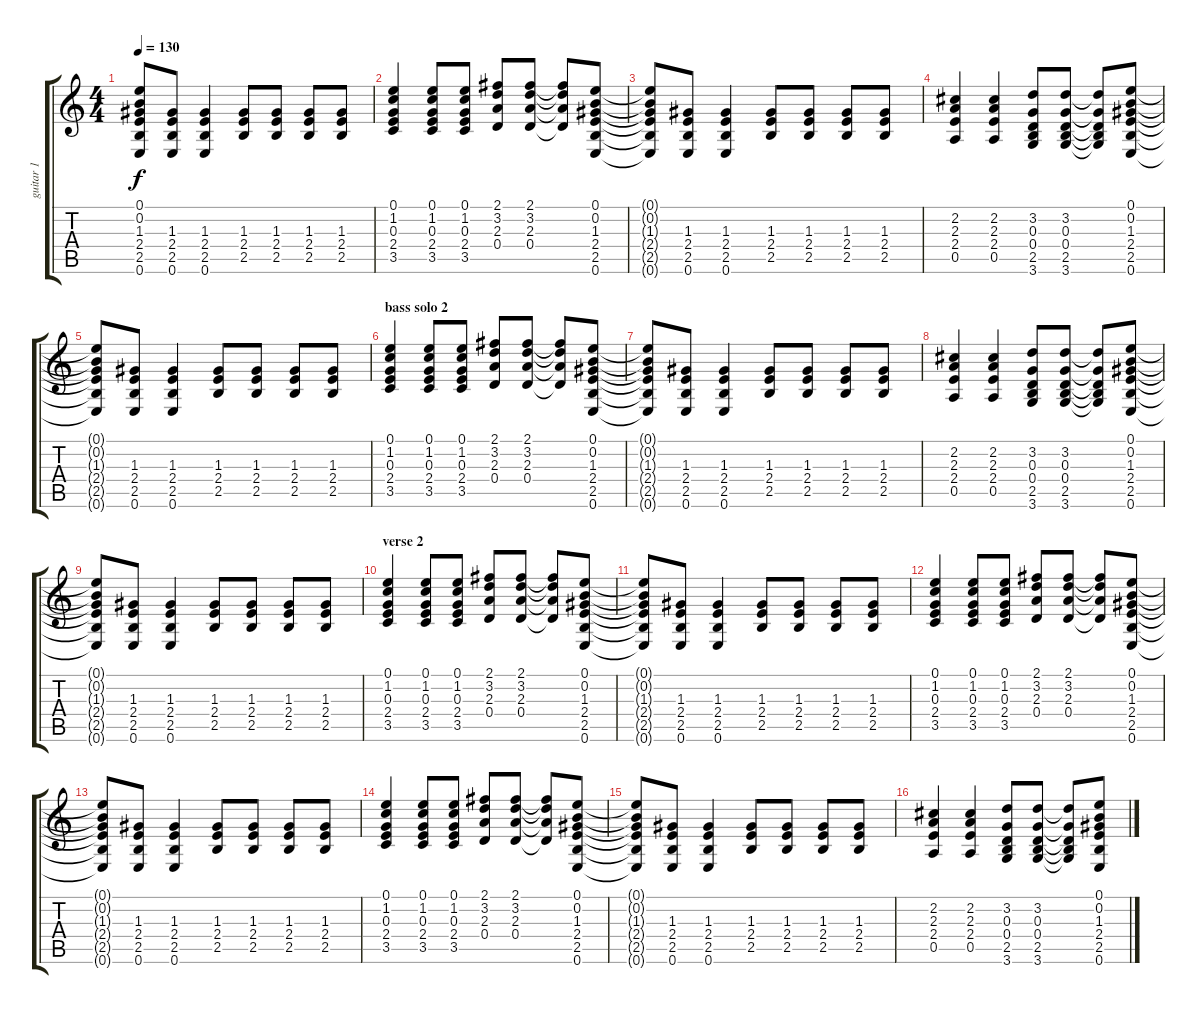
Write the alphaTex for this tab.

\track ("guitar 1" "guitar 1") {instrument overdrivenguitar}
\staff {score tabs}
\tuning (E4 B3 G3 D3 A2 E2) {hide}
\ts (4 4)
\tempo 130
\clef g2
\ks c
(0.1{t} 0.2{t} 1.3{t} 2.4{t} 2.5{t} 0.6{t}).8{dy f} (1.3 2.4 2.5 0.6).8 (1.3 2.4 2.5 0.6).4 (1.3 2.4 2.5).8 (1.3 2.4 2.5).8 (1.3 2.4 2.5).8 (1.3 2.4 2.5).8 |
(0.1 1.2 0.3 2.4 3.5).4 (0.1 1.2 0.3 2.4 3.5).8 (0.1 1.2 0.3 2.4 3.5).8 (2.1 3.2 2.3 0.4).8 (2.1 3.2 2.3 0.4).8 (2.1{t} 3.2{t} 2.3{t} 0.4{t}).8 (0.1 0.2 1.3 2.4 2.5 0.6).8 |
(0.1{t} 0.2{t} 1.3{t} 2.4{t} 2.5{t} 0.6{t}).8 (1.3 2.4 2.5 0.6).8 (1.3 2.4 2.5 0.6).4 (1.3 2.4 2.5).8 (1.3 2.4 2.5).8 (1.3 2.4 2.5).8 (1.3 2.4 2.5).8 |
(2.2 2.3 2.4 0.5).4 (2.2 2.3 2.4 0.5).4 (3.2 0.3 0.4 2.5 3.6).8 (3.2 0.3 0.4 2.5 3.6).8 (3.2{t} 0.3{t} 0.4{t} 2.5{t} 3.6{t}).8 (0.1 0.2 1.3 2.4 2.5 0.6).8 |
(0.1{t} 0.2{t} 1.3{t} 2.4{t} 2.5{t} 0.6{t}).8 (1.3 2.4 2.5 0.6).8 (1.3 2.4 2.5 0.6).4 (1.3 2.4 2.5).8 (1.3 2.4 2.5).8 (1.3 2.4 2.5).8 (1.3 2.4 2.5).8 |
\section ("" "bass solo 2")
(0.1 1.2 0.3 2.4 3.5).4 (0.1 1.2 0.3 2.4 3.5).8 (0.1 1.2 0.3 2.4 3.5).8 (2.1 3.2 2.3 0.4).8 (2.1 3.2 2.3 0.4).8 (2.1{t} 3.2{t} 2.3{t} 0.4{t}).8 (0.1 0.2 1.3 2.4 2.5 0.6).8 |
(0.1{t} 0.2{t} 1.3{t} 2.4{t} 2.5{t} 0.6{t}).8 (1.3 2.4 2.5 0.6).8 (1.3 2.4 2.5 0.6).4 (1.3 2.4 2.5).8 (1.3 2.4 2.5).8 (1.3 2.4 2.5).8 (1.3 2.4 2.5).8 |
(2.2 2.3 2.4 0.5).4 (2.2 2.3 2.4 0.5).4 (3.2 0.3 0.4 2.5 3.6).8 (3.2 0.3 0.4 2.5 3.6).8 (3.2{t} 0.3{t} 0.4{t} 2.5{t} 3.6{t}).8 (0.1 0.2 1.3 2.4 2.5 0.6).8 |
(0.1{t} 0.2{t} 1.3{t} 2.4{t} 2.5{t} 0.6{t}).8 (1.3 2.4 2.5 0.6).8 (1.3 2.4 2.5 0.6).4 (1.3 2.4 2.5).8 (1.3 2.4 2.5).8 (1.3 2.4 2.5).8 (1.3 2.4 2.5).8 |
\section ("" "verse 2")
(0.1 1.2 0.3 2.4 3.5).4{volume 9 instrument acousticguitarnylon} (0.1 1.2 0.3 2.4 3.5).8 (0.1 1.2 0.3 2.4 3.5).8 (2.1 3.2 2.3 0.4).8 (2.1 3.2 2.3 0.4).8 (2.1{t} 3.2{t} 2.3{t} 0.4{t}).8 (0.1 0.2 1.3 2.4 2.5 0.6).8 |
(0.1{t} 0.2{t} 1.3{t} 2.4{t} 2.5{t} 0.6{t}).8 (1.3 2.4 2.5 0.6).8 (1.3 2.4 2.5 0.6).4 (1.3 2.4 2.5).8 (1.3 2.4 2.5).8 (1.3 2.4 2.5).8 (1.3 2.4 2.5).8 |
(0.1 1.2 0.3 2.4 3.5).4 (0.1 1.2 0.3 2.4 3.5).8 (0.1 1.2 0.3 2.4 3.5).8 (2.1 3.2 2.3 0.4).8 (2.1 3.2 2.3 0.4).8 (2.1{t} 3.2{t} 2.3{t} 0.4{t}).8 (0.1 0.2 1.3 2.4 2.5 0.6).8 |
(0.1{t} 0.2{t} 1.3{t} 2.4{t} 2.5{t} 0.6{t}).8 (1.3 2.4 2.5 0.6).8 (1.3 2.4 2.5 0.6).4 (1.3 2.4 2.5).8 (1.3 2.4 2.5).8 (1.3 2.4 2.5).8 (1.3 2.4 2.5).8 |
(0.1 1.2 0.3 2.4 3.5).4 (0.1 1.2 0.3 2.4 3.5).8 (0.1 1.2 0.3 2.4 3.5).8 (2.1 3.2 2.3 0.4).8 (2.1 3.2 2.3 0.4).8 (2.1{t} 3.2{t} 2.3{t} 0.4{t}).8 (0.1 0.2 1.3 2.4 2.5 0.6).8 |
(0.1{t} 0.2{t} 1.3{t} 2.4{t} 2.5{t} 0.6{t}).8 (1.3 2.4 2.5 0.6).8 (1.3 2.4 2.5 0.6).4 (1.3 2.4 2.5).8 (1.3 2.4 2.5).8 (1.3 2.4 2.5).8 (1.3 2.4 2.5).8 |
(2.2 2.3 2.4 0.5).4{volume 10 instrument overdrivenguitar} (2.2 2.3 2.4 0.5).4 (3.2 0.3 0.4 2.5 3.6).8 (3.2 0.3 0.4 2.5 3.6).8 (3.2{t} 0.3{t} 0.4{t} 2.5{t} 3.6{t}).8 (0.1 0.2 1.3 2.4 2.5 0.6).8
